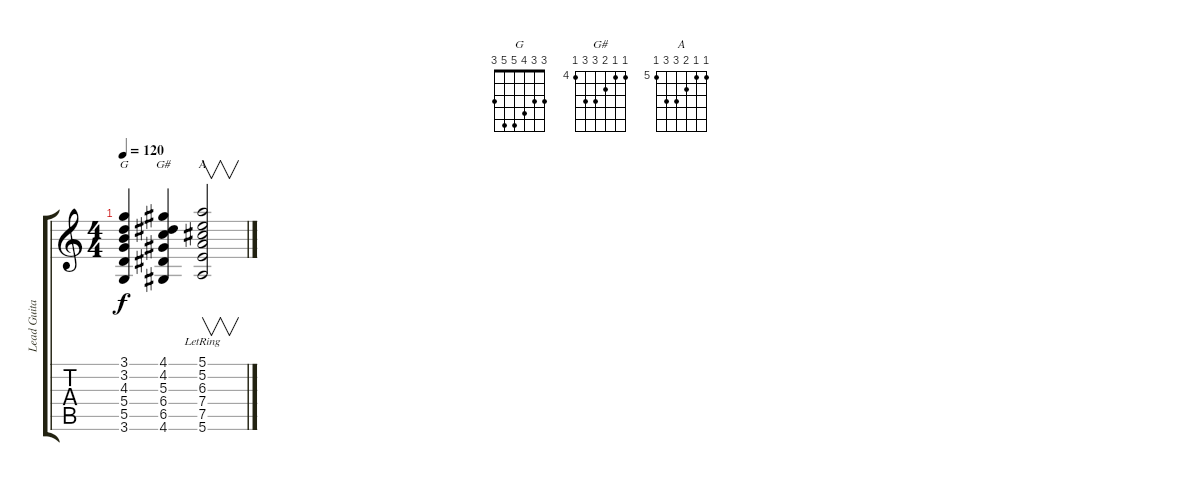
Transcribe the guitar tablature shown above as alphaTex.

\track ("Lead Guitar" "Lead Guita") {instrument distortionguitar}
\staff {score tabs}
\tuning (E4 B3 G3 D3 A2 E2) {hide}
\chord ("G" 3 3 4 5 5 3)
\chord ("G#" 4 4 5 6 6 4) {firstfret 4}
\chord ("A" 5 5 6 7 7 5) {firstfret 5}
\ts (4 4)
\tempo 120
\clef g2
\ks c
(3.1 3.2 4.3 5.4 5.5 3.6).4{ch "G" dy f} (4.1 4.2 5.3 6.4 6.5 4.6).4{ch "G#"} (5.1 5.2 6.3 7.4 7.5 5.6{lr}).2{v ch "A"}
